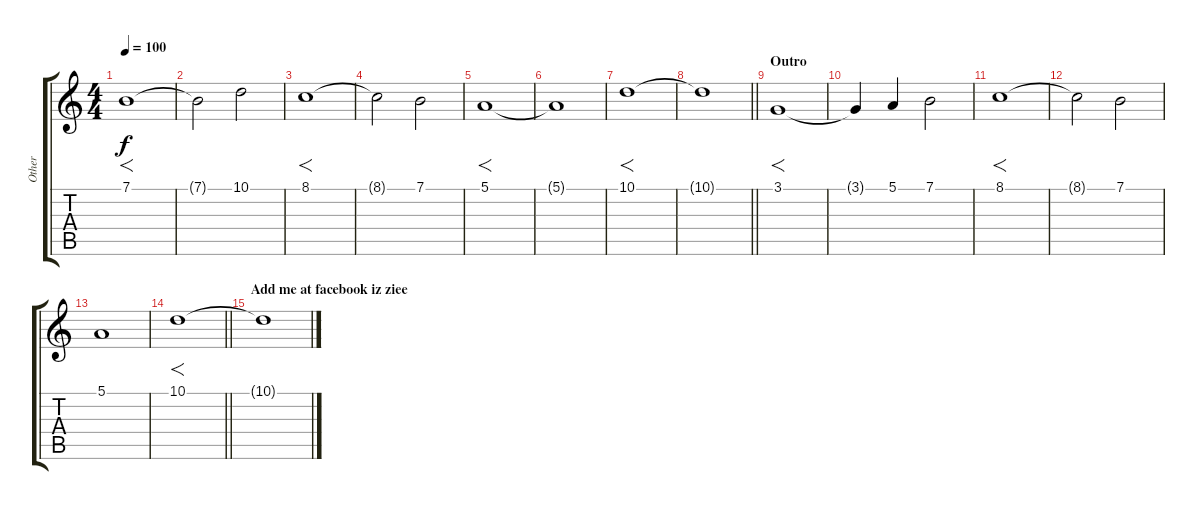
\track ("Other" "Other") {instrument violin}
\staff {score tabs}
\tuning (E4 B3 G3 D3 A2 E2) {hide}
\ts (4 4)
\tempo 100
\clef g2
\ks c
7.1.1{f dy f} |
7.1{t}.2 10.1.2 |
8.1.1{f} |
8.1{t}.2 7.1.2 |
5.1.1{f} |
5.1{t}.1 |
10.1.1{f} |
\barLineRight lightlight
10.1{t}.1 |
\section ("" "Outro")
3.1.1{f} |
3.1{t}.4 5.1.4 7.1.2 |
8.1.1{f} |
8.1{t}.2 7.1.2 |
5.1.1 |
\barLineRight lightlight
10.1.1{f} |
\section ("" "Add me at facebook iz ziee")
10.1{t}.1
